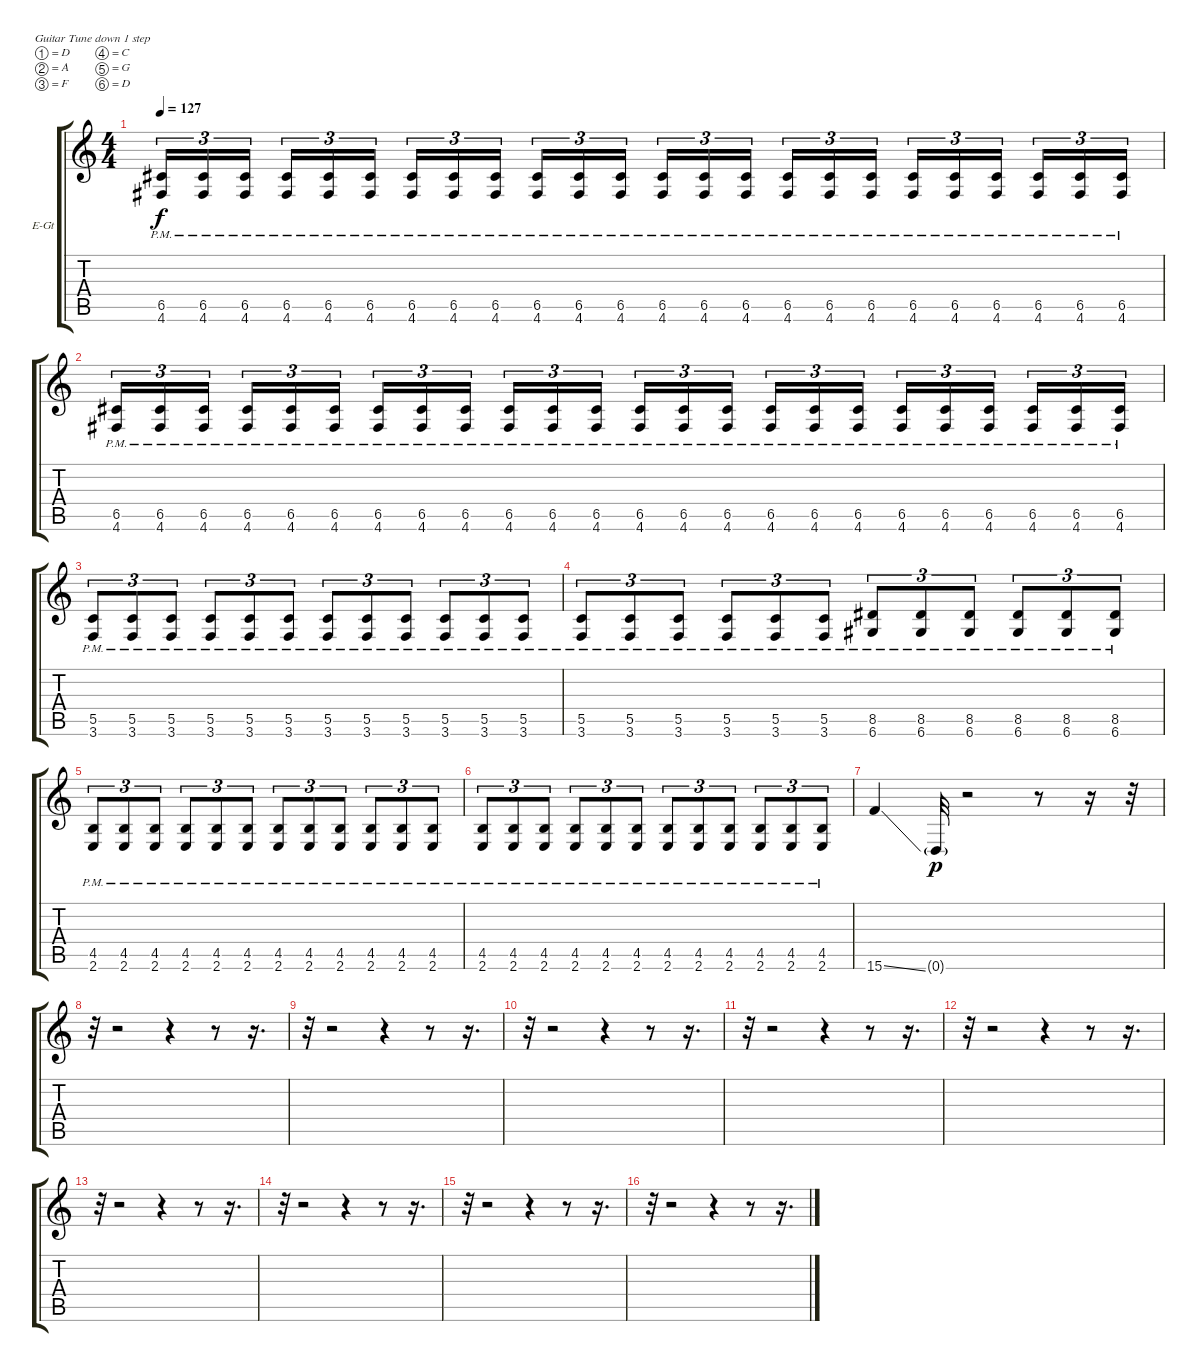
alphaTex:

\bracketExtendMode groupsimilarinstruments
\firstSystemTrackNameOrientation horizontal
\otherSystemsTrackNameOrientation horizontal
\track ("Rhytm guitar" "E-Gt") {instrument distortionguitar}
\staff {score tabs}
\tuning (D4 A3 F3 C3 G2 D2)
\ts (4 4)
\tempo 127
\clef g2
\ks c
(6.5{pm} 4.6{pm}).16{tu (3 2) dy f} (6.5{pm} 4.6{pm}).16{tu (3 2)} (6.5{pm} 4.6{pm}).16{tu (3 2)} (6.5{pm} 4.6{pm}).16{tu (3 2)} (6.5{pm} 4.6{pm}).16{tu (3 2)} (6.5{pm} 4.6{pm}).16{tu (3 2)} (6.5{pm} 4.6{pm}).16{tu (3 2)} (6.5{pm} 4.6{pm}).16{tu (3 2)} (6.5{pm} 4.6{pm}).16{tu (3 2)} (6.5{pm} 4.6{pm}).16{tu (3 2)} (6.5{pm} 4.6{pm}).16{tu (3 2)} (6.5{pm} 4.6{pm}).16{tu (3 2)} (6.5{pm} 4.6{pm}).16{tu (3 2)} (6.5{pm} 4.6{pm}).16{tu (3 2)} (6.5{pm} 4.6{pm}).16{tu (3 2)} (6.5{pm} 4.6{pm}).16{tu (3 2)} (6.5{pm} 4.6{pm}).16{tu (3 2)} (6.5{pm} 4.6{pm}).16{tu (3 2)} (6.5{pm} 4.6{pm}).16{tu (3 2)} (6.5{pm} 4.6{pm}).16{tu (3 2)} (6.5{pm} 4.6{pm}).16{tu (3 2)} (6.5{pm} 4.6{pm}).16{tu (3 2)} (6.5{pm} 4.6{pm}).16{tu (3 2)} (6.5{pm} 4.6{pm}).16{tu (3 2)} |
(6.5{pm} 4.6{pm}).16{tu (3 2)} (6.5{pm} 4.6{pm}).16{tu (3 2)} (6.5{pm} 4.6{pm}).16{tu (3 2)} (6.5{pm} 4.6{pm}).16{tu (3 2)} (6.5{pm} 4.6{pm}).16{tu (3 2)} (6.5{pm} 4.6{pm}).16{tu (3 2)} (6.5{pm} 4.6{pm}).16{tu (3 2)} (6.5{pm} 4.6{pm}).16{tu (3 2)} (6.5{pm} 4.6{pm}).16{tu (3 2)} (6.5{pm} 4.6{pm}).16{tu (3 2)} (6.5{pm} 4.6{pm}).16{tu (3 2)} (6.5{pm} 4.6{pm}).16{tu (3 2)} (6.5{pm} 4.6{pm}).16{tu (3 2)} (6.5{pm} 4.6{pm}).16{tu (3 2)} (6.5{pm} 4.6{pm}).16{tu (3 2)} (6.5{pm} 4.6{pm}).16{tu (3 2)} (6.5{pm} 4.6{pm}).16{tu (3 2)} (6.5{pm} 4.6{pm}).16{tu (3 2)} (6.5{pm} 4.6{pm}).16{tu (3 2)} (6.5{pm} 4.6{pm}).16{tu (3 2)} (6.5{pm} 4.6{pm}).16{tu (3 2)} (6.5{pm} 4.6{pm}).16{tu (3 2)} (6.5{pm} 4.6{pm}).16{tu (3 2)} (6.5{pm} 4.6{pm}).16{tu (3 2)} |
(5.5{pm} 3.6{pm}).8{tu (3 2)} (5.5{pm} 3.6{pm}).8{tu (3 2)} (5.5{pm} 3.6{pm}).8{tu (3 2)} (5.5{pm} 3.6{pm}).8{tu (3 2)} (5.5{pm} 3.6{pm}).8{tu (3 2)} (5.5{pm} 3.6{pm}).8{tu (3 2)} (5.5{pm} 3.6{pm}).8{tu (3 2)} (5.5{pm} 3.6{pm}).8{tu (3 2)} (3.6{pm} 5.5{pm}).8{tu (3 2)} (5.5{pm} 3.6{pm}).8{tu (3 2)} (5.5{pm} 3.6{pm}).8{tu (3 2)} (5.5{pm} 3.6{pm}).8{tu (3 2)} |
(5.5{pm} 3.6{pm}).8{tu (3 2)} (5.5{pm} 3.6{pm}).8{tu (3 2)} (5.5{pm} 3.6{pm}).8{tu (3 2)} (5.5{pm} 3.6{pm}).8{tu (3 2)} (5.5{pm} 3.6{pm}).8{tu (3 2)} (5.5{pm} 3.6{pm}).8{tu (3 2)} (8.5{pm} 6.6{pm}).8{tu (3 2)} (8.5{pm} 6.6{pm}).8{tu (3 2)} (6.6{pm} 8.5{pm}).8{tu (3 2)} (8.5{pm} 6.6{pm}).8{tu (3 2)} (8.5{pm} 6.6{pm}).8{tu (3 2)} (8.5{pm} 6.6{pm}).8{tu (3 2)} |
(4.5{pm} 2.6{pm}).8{tu (3 2)} (4.5{pm} 2.6{pm}).8{tu (3 2)} (4.5{pm} 2.6{pm}).8{tu (3 2)} (4.5{pm} 2.6{pm}).8{tu (3 2)} (4.5{pm} 2.6{pm}).8{tu (3 2)} (4.5{pm} 2.6{pm}).8{tu (3 2)} (4.5{pm} 2.6{pm}).8{tu (3 2)} (4.5{pm} 2.6{pm}).8{tu (3 2)} (2.6{pm} 4.5{pm}).8{tu (3 2)} (4.5{pm} 2.6{pm}).8{tu (3 2)} (4.5{pm} 2.6{pm}).8{tu (3 2)} (4.5{pm} 2.6{pm}).8{tu (3 2)} |
(4.5{pm} 2.6{pm}).8{tu (3 2)} (4.5{pm} 2.6{pm}).8{tu (3 2)} (4.5{pm} 2.6{pm}).8{tu (3 2)} (4.5{pm} 2.6{pm}).8{tu (3 2)} (4.5{pm} 2.6{pm}).8{tu (3 2)} (4.5{pm} 2.6{pm}).8{tu (3 2)} (4.5{pm} 2.6{pm}).8{tu (3 2)} (4.5{pm} 2.6{pm}).8{tu (3 2)} (2.6{pm} 4.5{pm}).8{tu (3 2)} (4.5{pm} 2.6{pm}).8{tu (3 2)} (4.5{pm} 2.6{pm}).8{tu (3 2)} (4.5{pm} 2.6{pm}).8{tu (3 2)} |
15.6{ss}.4 0.6{g}.32{dy p} r.2 r.8 r.16 r.32 |
r.32 r.2 r.4 r.8 r.16{d} |
r.32 r.2 r.4 r.8 r.16{d} |
r.32 r.2 r.4 r.8 r.16{d} |
r.32 r.2 r.4 r.8 r.16{d} |
r.32 r.2 r.4 r.8 r.16{d} |
r.32 r.2 r.4 r.8 r.16{d} |
r.32 r.2 r.4 r.8 r.16{d} |
r.32 r.2 r.4 r.8 r.16{d} |
r.32 r.2 r.4 r.8 r.16{d}
